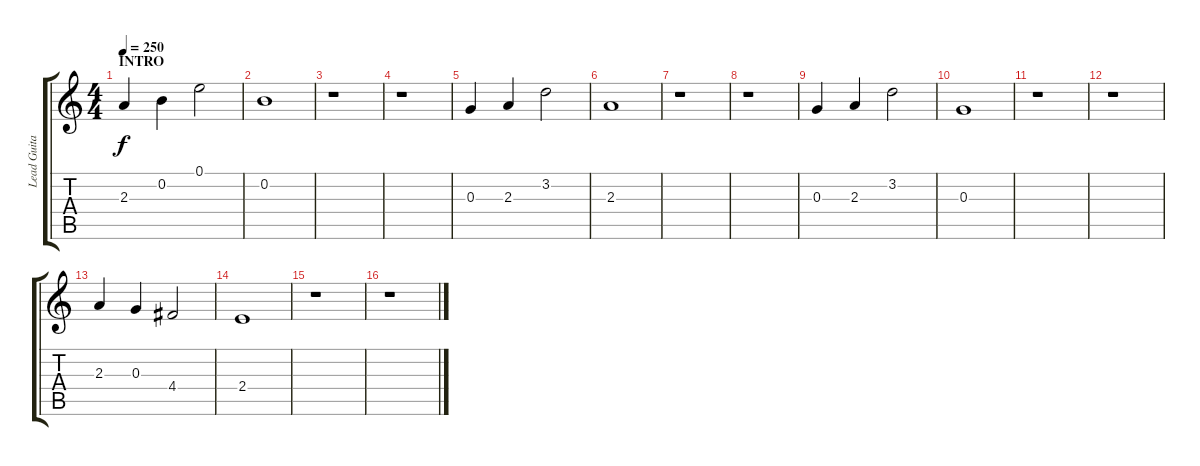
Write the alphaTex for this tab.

\track ("Lead Guitar" "Lead Guita") {instrument overdrivenguitar}
\staff {score tabs}
\tuning (E4 B3 G3 D3 A2 E2) {hide}
\ts (4 4)
\section ("" "INTRO")
\tempo 250
\clef g2
\ks c
2.3.4{dy f instrument overdrivenguitar} 0.2.4 0.1.2 |
0.2.1 |
r.1 |
r.1 |
0.3.4 2.3.4 3.2.2 |
2.3.1 |
r.1 |
r.1 |
0.3.4 2.3.4 3.2.2 |
0.3.1 |
r.1 |
r.1 |
2.3.4 0.3.4 4.4.2 |
2.4.1 |
r.1 |
r.1
